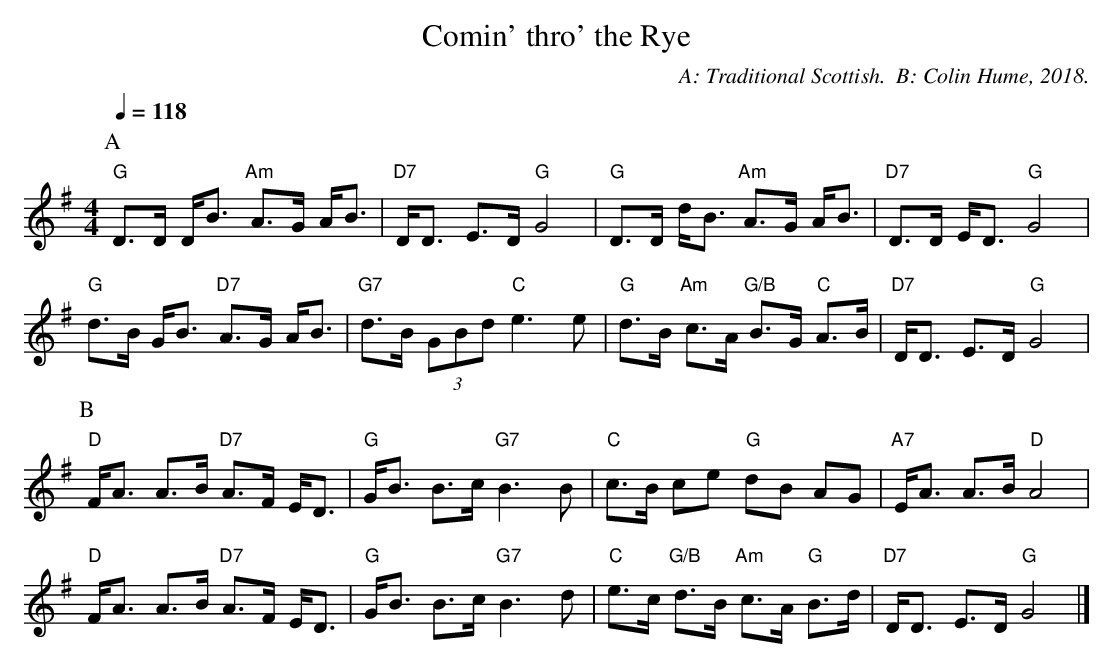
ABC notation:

X:1
T:Comin' thro' the Rye
C:A: Traditional Scottish.  B: Colin Hume, 2018.
M:4/4
L:1/8
Q:1/4=118
K:G
P:A
"G"D>D D<B "Am"A>G A<B | "D7"D<D E>D "G"G4 | "G"D>D d<B "Am"A>G A<B | "D7"D>D E<D "G"G4 |
"G"d>B G<B "D7"A>G A<B | "G7"d>B (3GBd "C"e3e | "G"d>B "Am"c>A "G/B"B>G "C"A>B | "D7"D<D E>D "G"G4 |
P:B
"D"F<A A>B "D7"A>F E<D | "G"G<B B>c "G7"B3B | "C"c>B ce "G"dB AG | "A7"E<A A>B"D"A4 |
"D"F<A A>B "D7"A>F E<D | "G"G<B B>c "G7"B3d | "C"e>c "G/B"d>B "Am"c>A "G"B>d | "D7"D<D E>D "G"G4 |]
